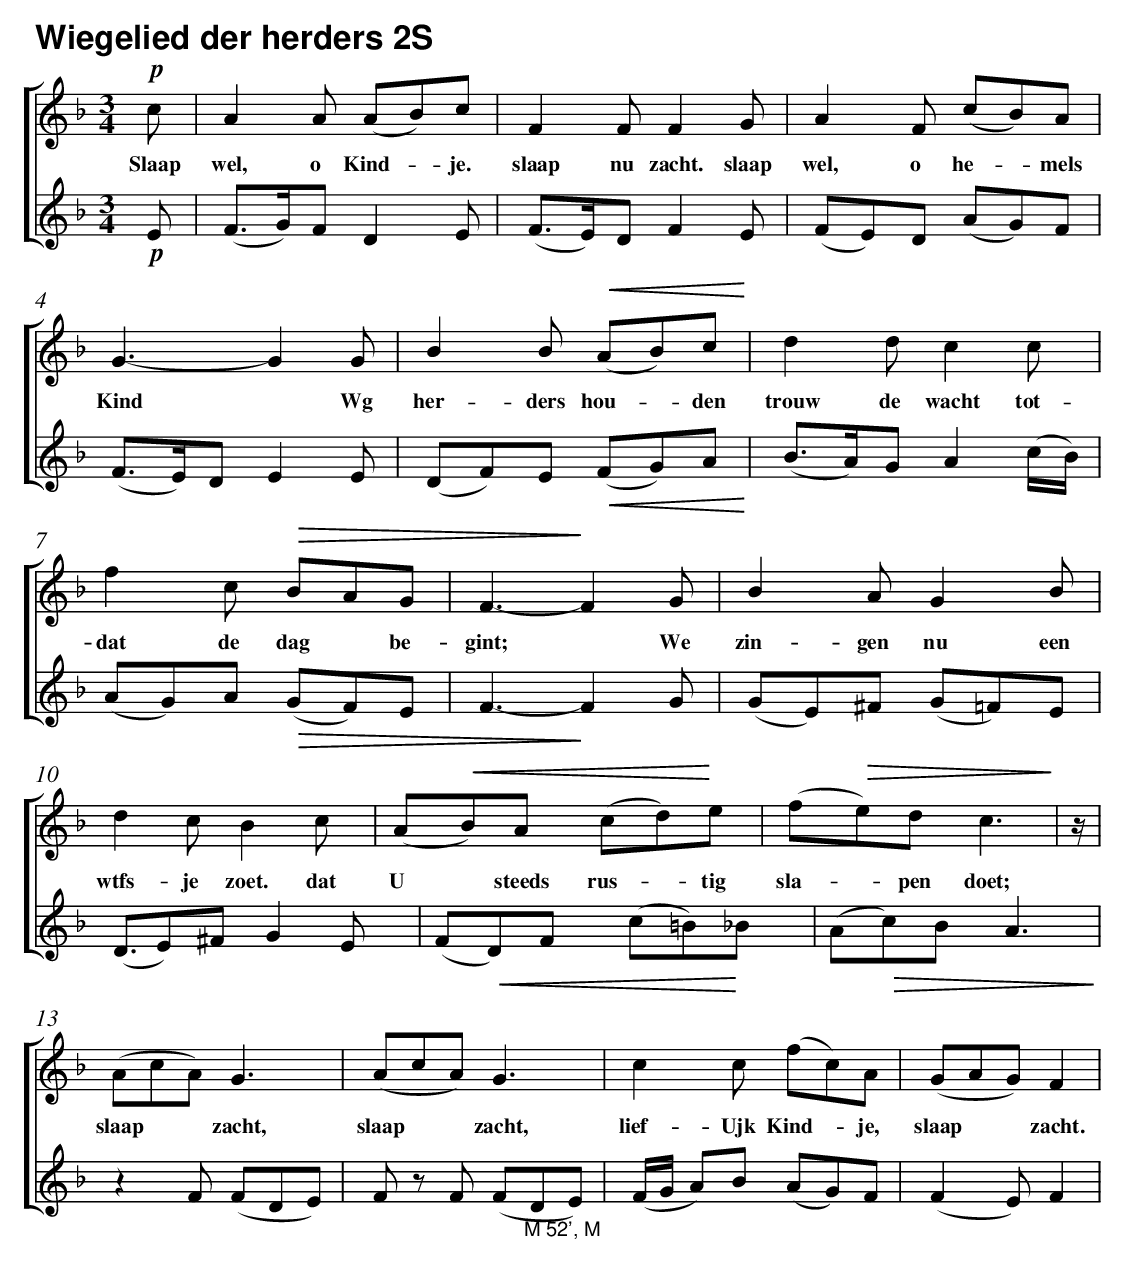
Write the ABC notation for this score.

X:1
T:Wiegelied der herders 2S
%%score [ 1 2 ]
L:1/8
Q:1/4=113
M:3/4
K:F
V:1 treble
V:2 treble
V:1
!p! c | A2 A (AB)c | F2 F F2 G | A2 F (cB)A |$ G3- G2 G | B2 B!<(! (AB)c!<)! | d2 d c2 c |$
w: Slaap|wel, o Kind- * je.|slaap nu zacht. slaap|wel, o he- * mels|Kind * Wg|her- ders hou- * den|trouw de wacht tot-|
f2 c!>(! BAG | F3-!>)! F2 G | B2 A G2 B |$ d2 c B2 c | (A!<(!B)A (cd)!<)!e | (f!>(!e)d c3!>)! |
w: dat de dag * be-|gint; * We|zin- gen nu een|wtfs- je zoet. dat|U * steeds rus- * tig|sla- * pen doet;|
z/ |$ (AcA) G3 | (AcA) G3 | c2 c (fc)A | (GAG) F2 |
w: |slaap * * zacht,|slaap * * zacht,|lief- Ujk Kind- * je,|slaap * * zacht.|
V:2
!p! E | (F>G)F D2 E | (F>E)D F2 E | (FE)D (AG)F |$ (F>E)D E2 E | (DF)E!<(! (FG)A!<)! |
(B>A)G A2 (c/B/) |$ (AG)A!>(! (GF)E | F3-!>)! F2 G | (GE)^F (G=F)E |$ (D3/2E)^F G2 E |
(F!<(!D)F (c=B)!<)!_B | (A!>(!c)B A3!>)! |$ z2 F (FDE) | F z F (F"_M 52', M"DE) | (F/G/ A)B (AG)F |
(F2 E) F2 |
